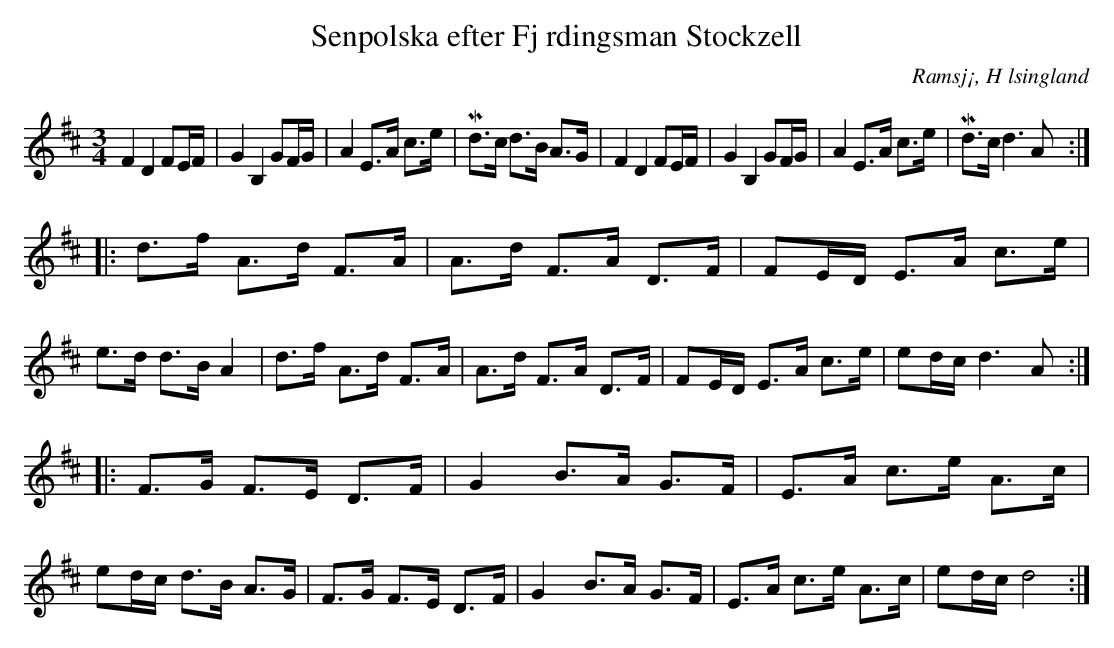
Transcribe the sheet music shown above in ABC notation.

X:1
T: Senpolska efter Fj rdingsman Stockzell
O: Ramsj¡, H lsingland
M:3/4
L:1/8
K:D
F2 D2 FE/F/|G2 B,2 GF/G/| A2 E>A c>e|Md>c d>B A>G|F2 D2 FE/F/|G2 B,2 GF/G/| A2 E>A c>e|Md>c d2>A2:|
|:d>f A>d F>A| A>d F>A D>F|FE/D/ E>A c>e|e>d d>B A2|d>f A>d F>A| A>d F>A D>F|FE/D/ E>A c>e|ed/c/ d2>A2:|
|:F>G F>E D>F|G2 B>A G>F|E>A c>e A>c|ed/c/ d>B A>G|F>G F>E D>F|G2 B>A G>F|E>A c>e A>c|ed/c/ d4:|
